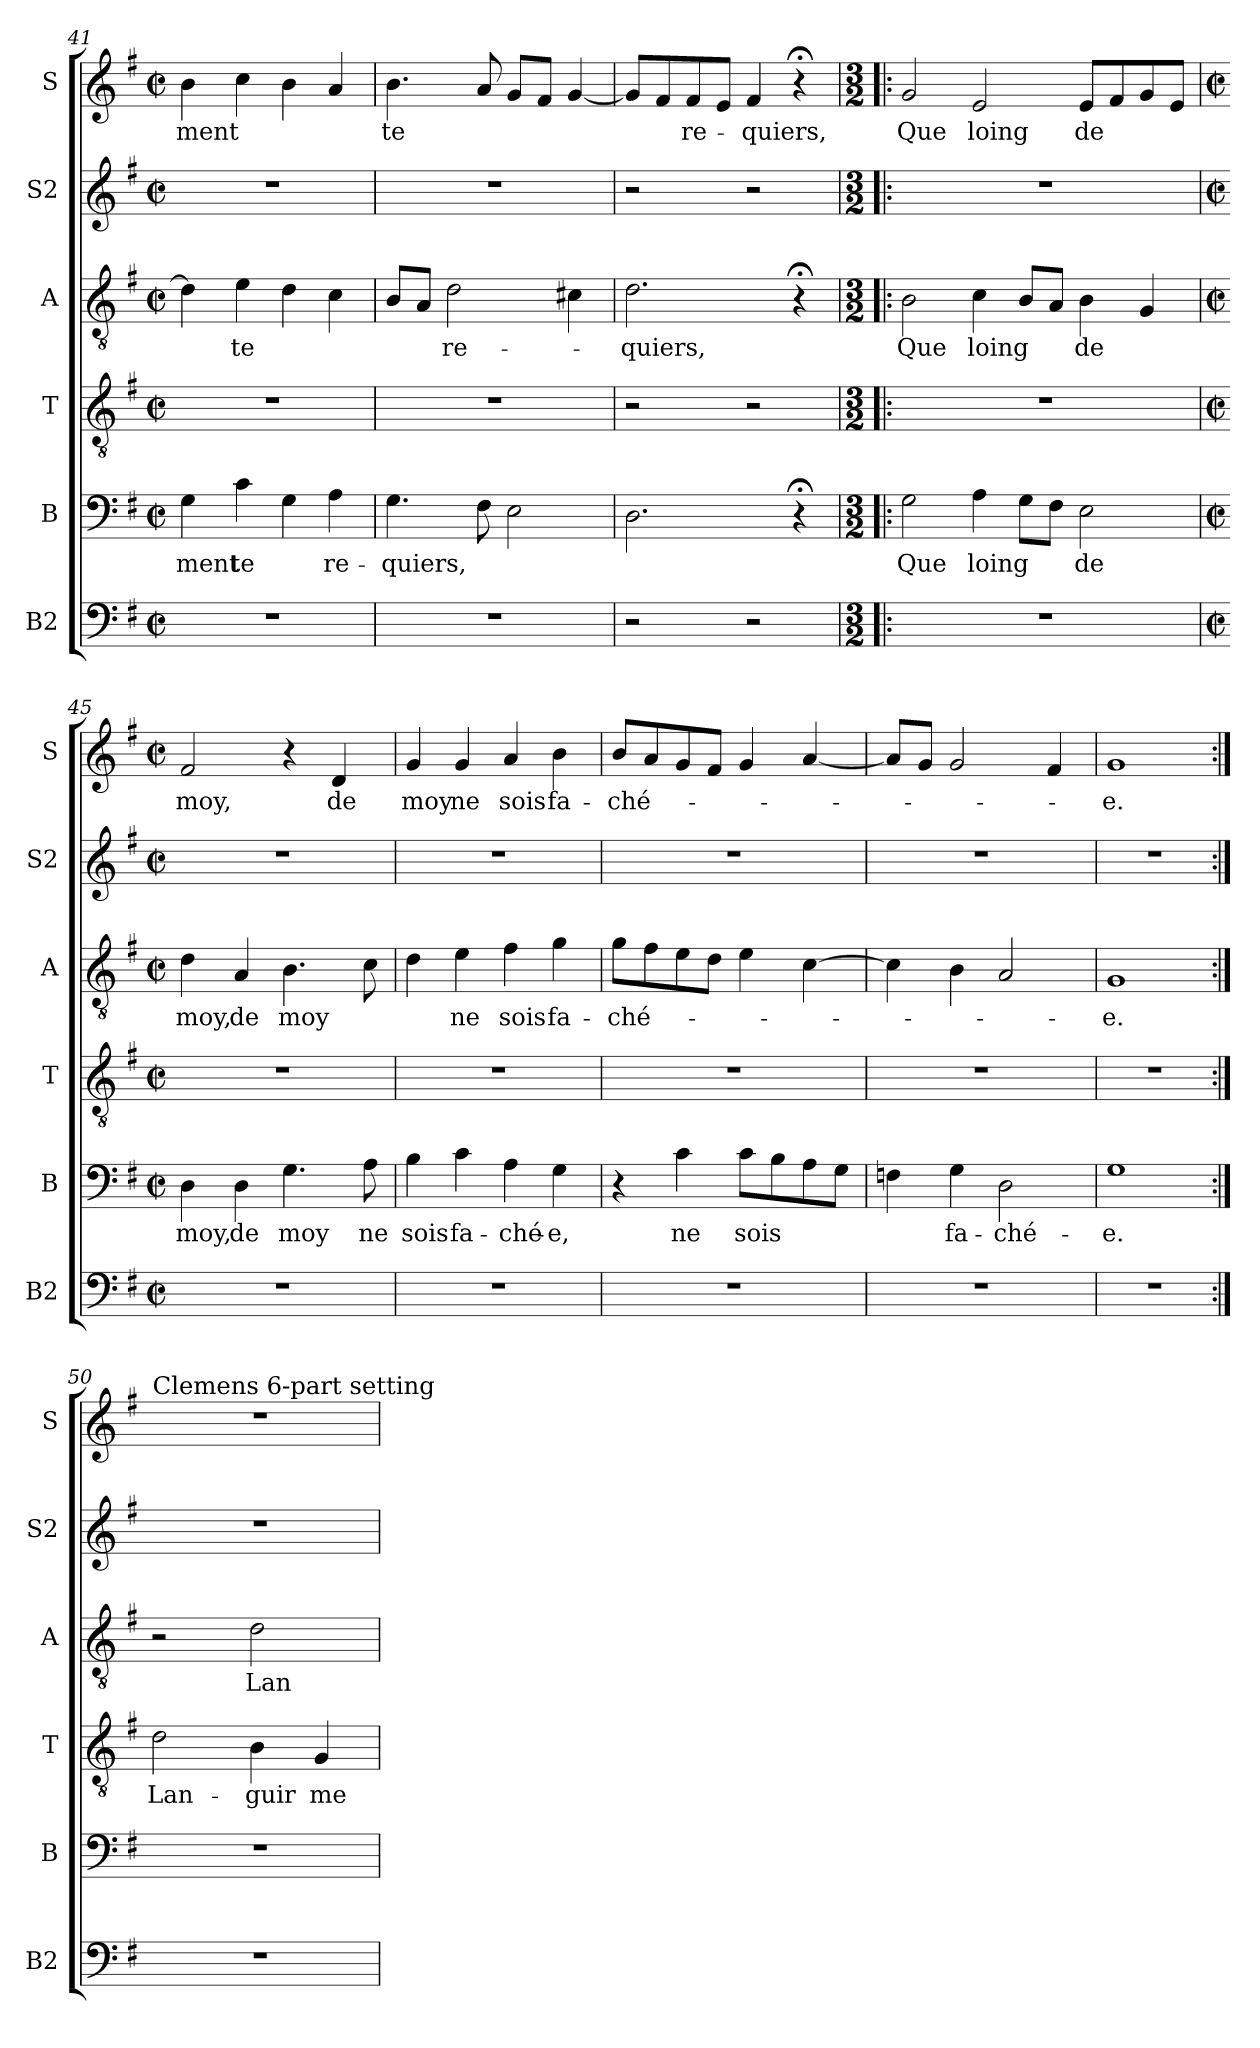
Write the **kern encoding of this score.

**kern	**kern	**text	**kern	**text	**kern	**text	**kern	**kern	**text
*part6	*part5	*part5	*part4	*part4	*part3	*part3	*part2	*part1	*part1
*staff6	*staff5	*staff5	*staff4	*staff4	*staff3	*staff3	*staff2	*staff1	*staff1
*I"B2	*I"B	*	*I"T	*	*I"A	*	*I"S2	*I"S	*
*I'B2	*I'B	*	*I'T	*	*I'A	*	*I'S2	*I'S	*
*clefF4	*clefF4	*	*clefGv2	*	*clefGv2	*	*clefG2	*clefG2	*
*k[f#]	*k[f#]	*	*k[f#]	*	*k[f#]	*	*k[f#]	*k[f#]	*
*M2/2	*M2/2	*	*M2/2	*	*M2/2	*	*M2/2	*M2/2	*
*met(c|)	*met(c|)	*	*met(c|)	*	*met(c|)	*	*met(c|)	*met(c|)	*
=41	=41	=41	=41	=41	=41	=41	=41	=41	=41
!	!	!LO:LY:b	!	!	!	!	!	!	!LO:LY:b
1r	4G\	-ment	1r	.	4d\]	.	1r	4b\	-ment
!	!	!LO:LY:b	!	!	!	!LO:LY:b	!	!	!
.	4c\	te	.	.	4e\	te	.	4cc\	.
.	4G\	.	.	.	4d\	.	.	4b\	.
!	!	!LO:LY:b	!	!	!	!	!	!	!
.	4A\	re-	.	.	4c\	.	.	4a/	.
!!LO:LB:g=z
=42	=42	=42	=42	=42	=42	=42	=42	=42	=42
!	!	!LO:LY:b	!	!	!	!	!	!	!LO:LY:b
1r	4.G\	-quiers,	1r	.	8B/L	.	1r	4.b\	te
.	.	.	.	.	8A/J	.	.	.	.
!	!	!	!	!	!	!LO:LY:b	!	!	!
.	.	.	.	.	2d\	re-	.	.	.
.	8F#\	.	.	.	.	.	.	8a/	.
.	2E\	.	.	.	.	.	.	8g/L	.
.	.	.	.	.	.	.	.	8f#/J	.
.	.	.	.	.	4c#X\	.	.	[4g/	.
=43	=43	=43	=43	=43	=43	=43	=43	=43	=43
!	!	!	!	!	!	!LO:LY:b	!	!	!
2r	2.D\	.	2r	.	2.d\	-quiers,	2r	8g/L]	.
.	.	.	.	.	.	.	.	8f#/	.
!	!	!	!	!	!	!	!	!	!LO:LY:b
.	.	.	.	.	.	.	.	8f#/	re-
.	.	.	.	.	.	.	.	8e/J	.
!	!	!	!	!	!	!	!	!	!LO:LY:b
2r	.	.	2r	.	.	.	2r	4f#/	-quiers,
.	4r;<	.	.	.	4r;<	.	.	4r;<	.
=44!|:	=44!|:	=44!|:	=44!|:	=44!|:	=44!|:	=44!|:	=44!|:	=44!|:	=44!|:
*M3/2	*M3/2	*	*M3/2	*	*M3/2	*	*M3/2	*M3/2	*
!	!	!LO:LY:b	!	!	!	!LO:LY:b	!	!	!LO:LY:b
1.r	2G\	Que	1.r	.	2B\	Que	1.r	2g/	Que
!	!	!LO:LY:b	!	!	!	!LO:LY:b	!	!	!LO:LY:b
.	4A\	loing	.	.	4c\	loing	.	2e/	loing
.	8G\L	.	.	.	8B/L	.	.	.	.
.	8F#\J	.	.	.	8A/J	.	.	.	.
!	!	!LO:LY:b	!	!	!	!LO:LY:b	!	!	!LO:LY:b
.	2E\	de	.	.	4B\	de	.	8e/L	de
.	.	.	.	.	.	.	.	8f#/	.
.	.	.	.	.	4G/	.	.	8g/	.
.	.	.	.	.	.	.	.	8e/J	.
=45	=45	=45	=45	=45	=45	=45	=45	=45	=45
*M2/2	*M2/2	*	*M2/2	*	*M2/2	*	*M2/2	*M2/2	*
*met(c|)	*met(c|)	*	*met(c|)	*	*met(c|)	*	*met(c|)	*met(c|)	*
!	!	!LO:LY:b	!	!	!	!LO:LY:b	!	!	!LO:LY:b
1r	4D\	moy,	1r	.	4d\	moy,	1r	2f#/	moy,
!	!	!LO:LY:b	!	!	!	!LO:LY:b	!	!	!
.	4D\	de	.	.	4A/	de	.	.	.
!	!	!LO:LY:b	!	!	!	!LO:LY:b	!	!	!
.	4.G\	moy	.	.	4.B\	moy	.	4r	.
!	!	!	!	!	!	!	!	!	!LO:LY:b
.	.	.	.	.	.	.	.	4d/	de
!	!	!LO:LY:b	!	!	!	!	!	!	!
.	8A\	ne	.	.	8c\	.	.	.	.
!!LO:PB:g=z
=46	=46	=46	=46	=46	=46	=46	=46	=46	=46
!	!	!LO:LY:b	!	!	!	!	!	!	!LO:LY:b
1r	4B\	sois	1r	.	4d\	.	1r	4g/	moy
!	!	!LO:LY:b	!	!	!	!LO:LY:b	!	!	!LO:LY:b
.	4c\	fa-	.	.	4e\	ne	.	4g/	ne
!	!	!LO:LY:b	!	!	!	!LO:LY:b	!	!	!LO:LY:b
.	4A\	-ché-	.	.	4f#\	sois	.	4a/	sois
!	!	!LO:LY:b	!	!	!	!LO:LY:b	!	!	!LO:LY:b
.	4G\	-e,	.	.	4g\	fa-	.	4b\	fa-
=47	=47	=47	=47	=47	=47	=47	=47	=47	=47
!	!	!	!	!	!	!LO:LY:b	!	!	!LO:LY:b
1r	4r	.	1r	.	8g\L	-ché-	1r	8b/L	-ché-
.	.	.	.	.	8f#\	.	.	8a/	.
!	!	!LO:LY:b	!	!	!	!	!	!	!
.	4c\	ne	.	.	8e\	.	.	8g/	.
.	.	.	.	.	8d\J	.	.	8f#/J	.
!	!	!LO:LY:b	!	!	!	!	!	!	!
.	8c\L	sois	.	.	4e\	.	.	4g/	.
.	8B\	.	.	.	.	.	.	.	.
.	8A\	.	.	.	[4c\	.	.	[4a/	.
.	8G\J	.	.	.	.	.	.	.	.
=48	=48	=48	=48	=48	=48	=48	=48	=48	=48
1r	4Fn\	.	1r	.	4c\]	.	1r	8a/L]	.
.	.	.	.	.	.	.	.	8g/J	.
!	!	!LO:LY:b	!	!	!	!	!	!	!
.	4G\	fa-	.	.	4B\	.	.	2g/	.
!	!	!LO:LY:b	!	!	!	!	!	!	!
.	2D\	-ché-	.	.	2A/	.	.	.	.
.	.	.	.	.	.	.	.	4f#/	.
=49	=49	=49	=49	=49	=49	=49	=49	=49	=49
!	!	!LO:LY:b	!	!	!	!LO:LY:b	!	!	!LO:LY:b
1r	1G	-e.	1r	.	1G	-e.	1r	1g	-e.
=50:|!	=50:|!	=50:|!	=50:|!	=50:|!	=50:|!	=50:|!	=50:|!	=50:|!	=50:|!
!	!	!	!	!	!	!	!	!LO:TX:a:t=Clemens 6-part setting	!
!	!	!	!	!LO:LY:b	!	!	!	!	!
1r	1r	.	2d\	Lan-	2r	.	1r	1r	.
!	!	!	!	!LO:LY:b	!	!LO:LY:b	!	!	!
.	.	.	4B\	-guir	2d\	Lan-	.	.	.
!	!	!	!	!LO:LY:b	!	!	!	!	!
.	.	.	4G/	me	.	.	.	.	.
=	=	=	=	=	=	=	=	=	=
*-	*-	*-	*-	*-	*-	*-	*-	*-	*-
